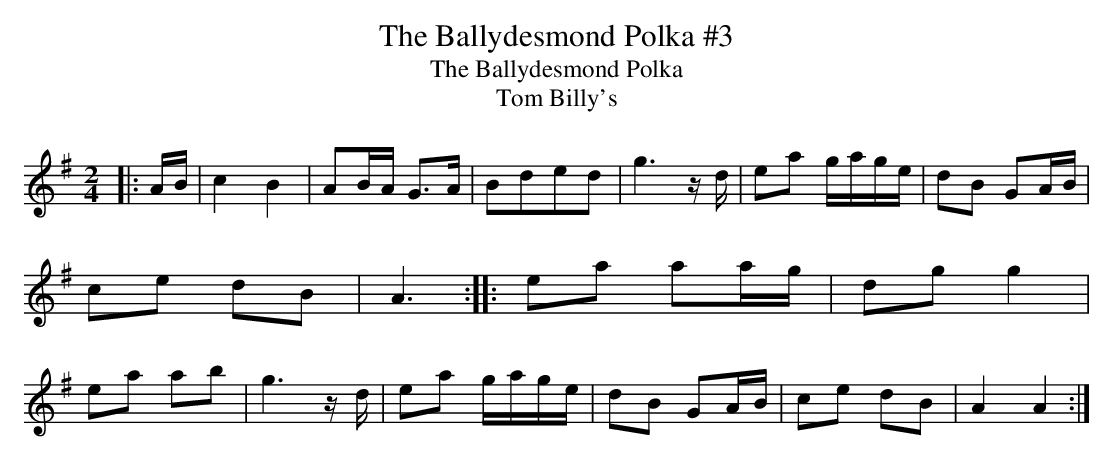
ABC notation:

X:1
T:Ballydesmond Polka \#3, The
T:Ballydesmond Polka, The
T:Tom Billy's
M:2/4
K:G
|:AB|c4 B4|A2BA G3A|B2d2e2d2|g6 z d|\
e2a2 gage|d2B2 G2AB|c2e2 d2B2|A6::\
e2a2 a2ag|d2g2 g4|e2a2 a2b2|g6 z d|\
e2a2 gage|d2B2 G2AB|c2e2 d2B2|A4 A4:|
